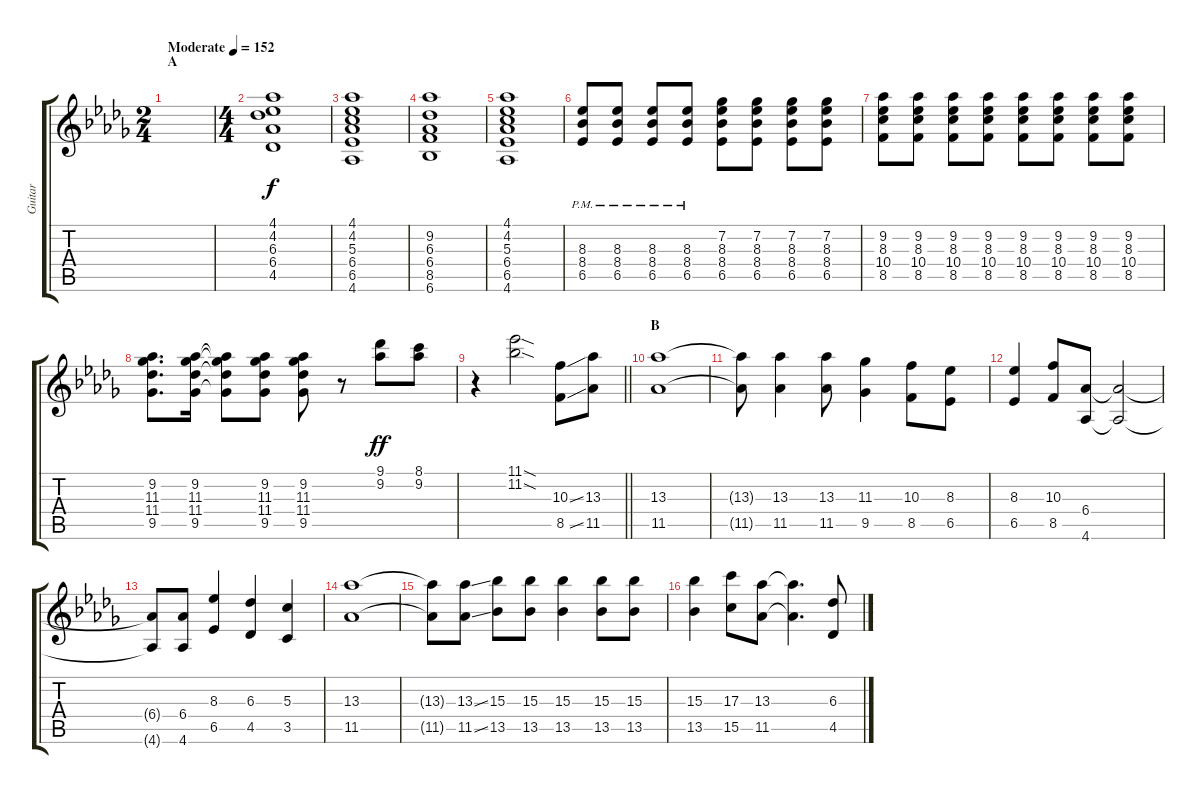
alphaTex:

\track ("Guitar" "Guitar") {instrument distortionguitar}
\staff {score tabs}
\tuning (E4 B3 G3 D3 A2 E2) {hide}
\ts (2 4)
\section ("" "A")
\tempo (152 "Moderate")
\clef g2
\ks db
|
\ts (4 4)
(4.1 4.2 6.3 6.4 4.5).1 |
(4.1 4.2 5.3 6.4 6.5 4.6).1 |
(9.2 6.3 6.4 8.5 6.6).1 |
(4.1 4.2 5.3 6.4 6.5 4.6).1 |
(8.3{pm} 8.4{pm} 6.5{pm}).8 (8.3{pm} 8.4{pm} 6.5{pm}).8 (8.3{pm} 8.4{pm} 6.5{pm}).8 (8.3{pm} 8.4{pm} 6.5{pm}).8 (7.2 8.3 8.4 6.5).8 (7.2 8.3 8.4 6.5).8 (7.2 8.3 8.4 6.5).8 (7.2 8.3 8.4 6.5).8 |
(9.2 8.3 10.4 8.5).8 (9.2 8.3 10.4 8.5).8 (9.2 8.3 10.4 8.5).8 (9.2 8.3 10.4 8.5).8 (9.2 8.3 10.4 8.5).8 (9.2 8.3 10.4 8.5).8 (9.2 8.3 10.4 8.5).8 (9.2 8.3 10.4 8.5).8 |
(9.2 11.3 11.4 9.5).8{d} (9.2 11.3 11.4 9.5).16 (9.2{t} 11.3{t} 11.4{t} 9.5{t}).8 (9.2 11.3 11.4 9.5).8 (9.2 11.3 11.4 9.5).8 r.8 (9.1 9.2).8{dy ff} (8.1 9.2).8 |
\barLineRight lightlight
r.4 (11.1{sod} 11.2{sod}).2 (10.3{ss} 8.5{ss}).8 (13.3 11.5).8 |
\section ("" "B")
(13.3 11.5).1 |
(13.3{t} 11.5{t}).8 (13.3 11.5).4 (13.3 11.5).8 (11.3 9.5).4 (10.3 8.5).8 (8.3 6.5).8 |
(8.3 6.5).4 (10.3 8.5).8 (6.4 4.6).8 (6.4{t} 4.6{t}).2 |
(6.4{t} 4.6{t}).8 (6.4 4.6).8 (8.3 6.5).4 (6.3 4.5).4 (5.3 3.5).4 |
(13.3 11.5).1 |
(13.3{t} 11.5{t}).8 (13.3{ss} 11.5{ss}).8 (15.3 13.5).8 (15.3 13.5).8 (15.3 13.5).4 (15.3 13.5).8 (15.3 13.5).8 |
(15.3 13.5).4 (17.3 15.5).8 (13.3 11.5).8 (13.3{t} 11.5{t}).4{d} (6.3{ss} 4.5{ss}).8
